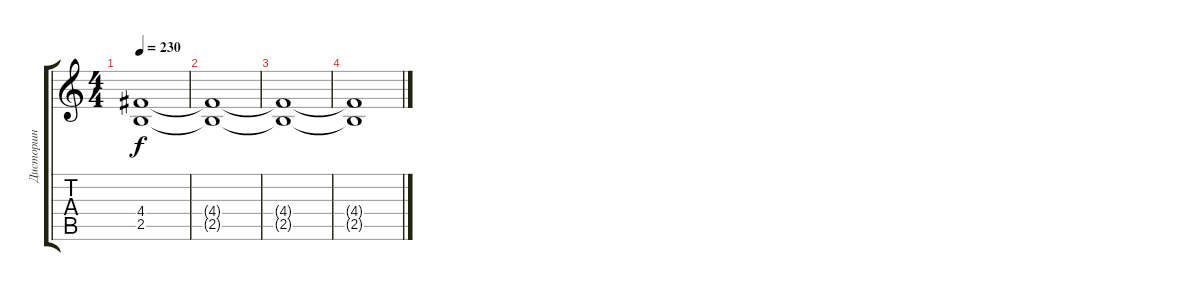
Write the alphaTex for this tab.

\track ("Дисторшн" "Дисторшн") {instrument distortionguitar}
\staff {score tabs}
\tuning (E4 B3 G3 D3 A2 E2) {hide}
\ts (4 4)
\tempo 230
\clef g2
\ks c
(4.4 2.5).1{dy f volume 0} |
(4.4{t} 2.5{t}).1 |
(4.4{t} 2.5{t}).1 |
(4.4{t} 2.5{t}).1
